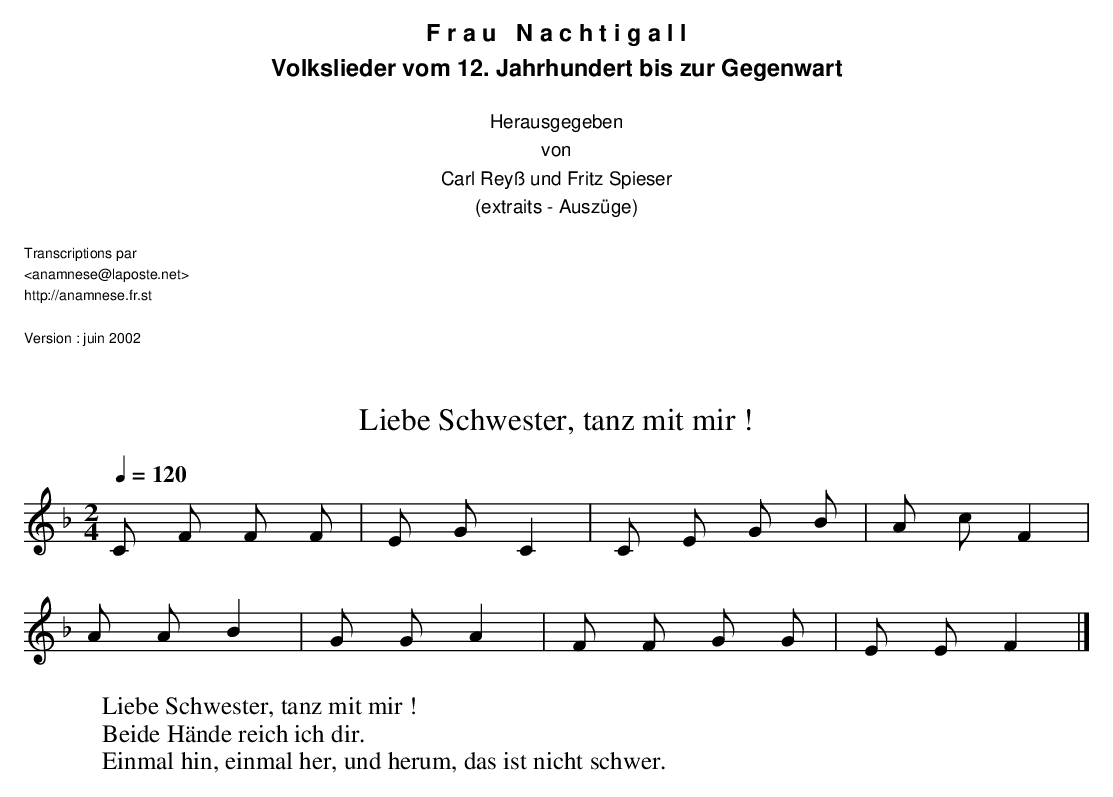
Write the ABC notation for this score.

X:1
T:Liebe Schwester, tanz mit mir !
M:2/4
L:1/8
Q:1/4=120
K:F
C F F F | E G C2 | C E G B | A c F2 |
A A B2  | G G A2 | F F G G | E E F2 |]
W:Liebe Schwester, tanz mit mir !
W:Beide Hände reich ich dir.
W:Einmal hin, einmal her, und herum, das ist nicht schwer.
